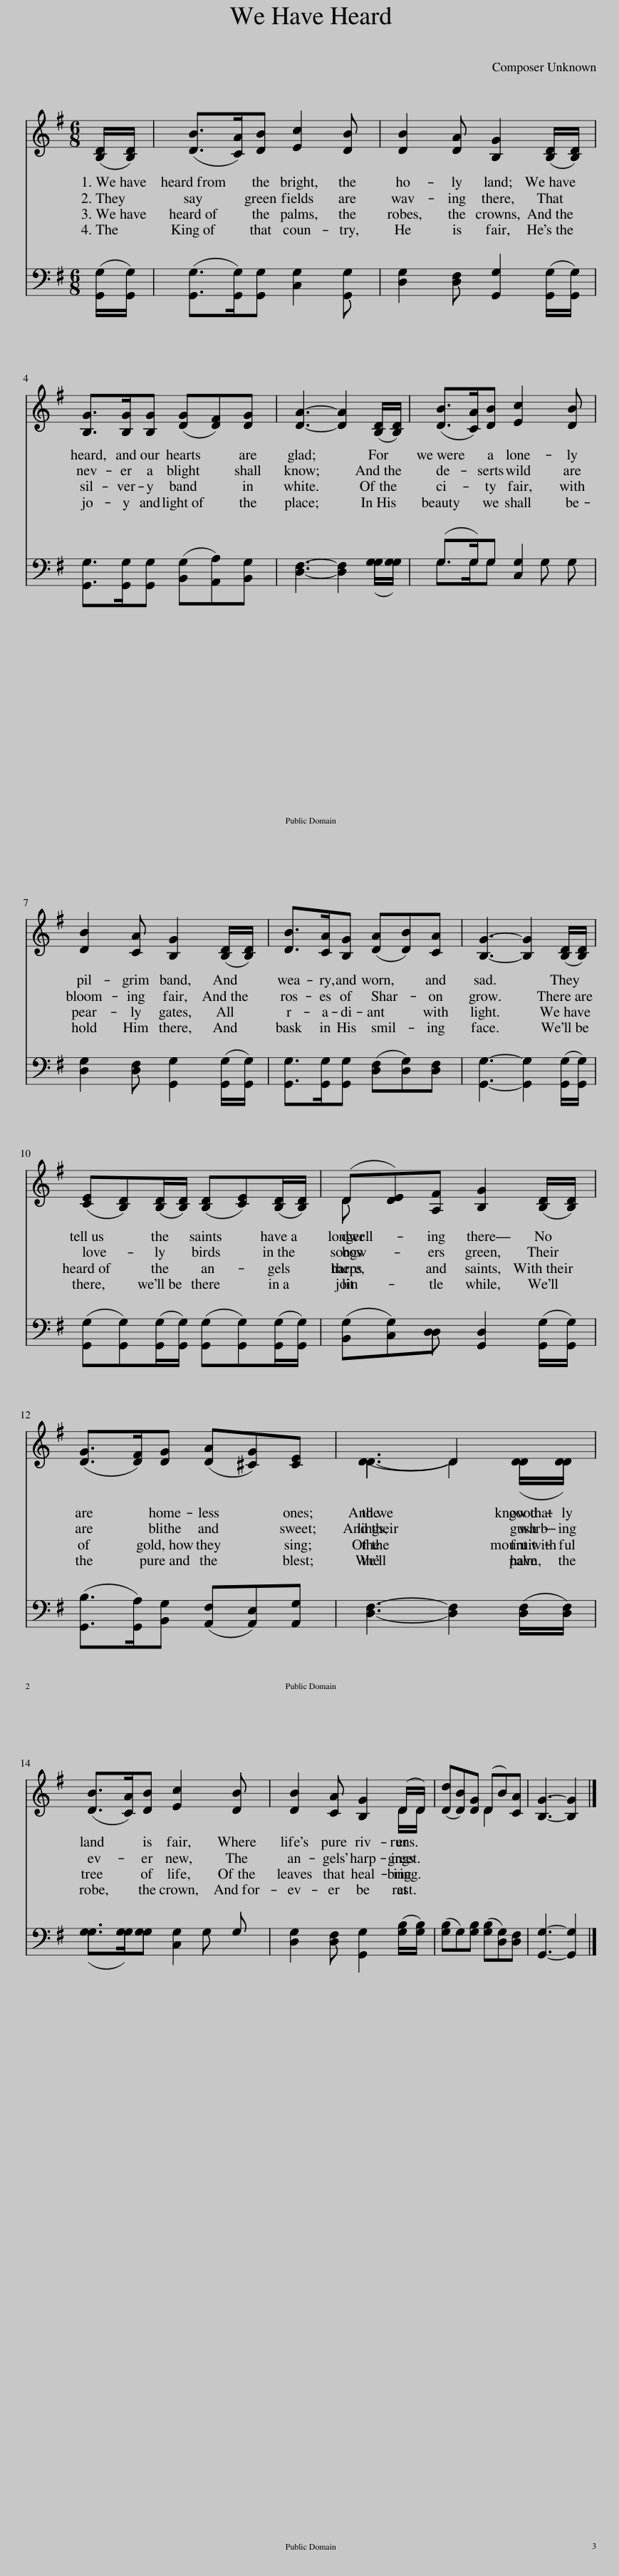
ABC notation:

X:1
%%score ( 1 2 ) ( 3 4 )
L:1/8
M:6/8
I:linebreak $
K:G
V:1 treble
V:2 treble
V:3 bass
V:4 bass
V:1
 ([B,D]/[B,D]/) | ([DB]>[CA])[DB] [Ec]2 [DB] | [DB]2 [DA] [B,G]2 ([B,D]/[B,D]/) |$ [B,G]>[B,G][B,G] ([DG][DF])[DG] | [DA]3- [DA]2 ([B,D]/[B,D]/) | %5
 ([DB]>[CA])[DB] [Ec]2 [DB] |$ [DB]2 [CA] [B,G]2 ([B,D]/[B,D]/) | [DB]>[CA][B,G] ([DA][DB])[CA] | [B,G]3- [B,G]2 ([B,D]/[B,D]/) |$ ([CE][B,D])([B,D]/[B,D]/) ([B,D][CE])([B,D]/[B,D]/) | %10
 (D[DE])[A,F] [B,G]2 ([B,D]/[B,D]/) |$ ([DG]>[DF])[DG] ([DA][^CG])[CE] | D3- D2 (D/D/) |$ ([DB]>[CA])[DB] [Ec]2 [DB] | [DB]2 [CA] [B,G]2 (D/D/) | %15
 ([Dd][DB])[DG] (DB)[CA] | [B,G]3- [B,G]2 |] %17
V:2
 x | x6 | x6 |$ x6 | x6 | %5
 x6 |$ x6 | x6 | x6 |$ x6 | %10
 D x5 |$ x6 | D3- D2 D/D/ |$ x6 | x5 D/D/ | %15
 x3 D2 x | x5 |] %17
V:3
 ([G,,G,]/[G,,G,]/) | ([G,,G,]>[G,,G,])[G,,G,] [C,G,]2 [G,,G,] | [D,G,]2 [D,F,] [G,,G,]2 ([G,,G,]/[G,,G,]/) |$ [G,,G,]>[G,,G,][G,,G,] ([B,,G,][A,,A,])[B,,G,] | [D,F,]3- [D,F,]2 (G,/G,/) | %5
 (G,>G,)G, [C,G,]2 G, |$ [D,G,]2 [D,F,] [G,,G,]2 ([G,,G,]/[G,,G,]/) | [G,,G,]>[G,,G,][G,,G,] ([D,F,][D,G,])[D,F,] | [G,,G,]3- [G,,G,]2 ([G,,G,]/[G,,G,]/) |$ ([G,,G,][G,,G,])([G,,G,]/[G,,G,]/) ([G,,G,][G,,G,])([G,,G,]/[G,,G,]/) | %10
 ([B,,G,][C,G,])D, [G,,D,]2 ([G,,G,]/[G,,G,]/) |$ ([G,,B,]>[G,,A,])[B,,G,] ([A,,F,][A,,E,])[A,,G,] | [D,F,]3- [D,F,]2 ([D,F,]/[D,F,]/) |$ (G,>G,)G, [C,G,]2 G, | [D,G,]2 [D,F,] [G,,G,]2 ([G,B,]/[G,B,]/) | %15
 ([G,B,]G,)[G,B,] ([G,B,][D,G,])[D,F,] | [G,,G,]3- [G,,G,]2 |] %17
V:4
 x | x6 | x6 |$ x6 | x5 G,/G,/ | %5
 G,>G,G, x G, x |$ x6 | x6 | x6 |$ x6 | %10
 x2 D, x3 |$ x6 | x6 |$ G,>G,G, x G, x | x6 | %15
 x6 | x5 |] %17
